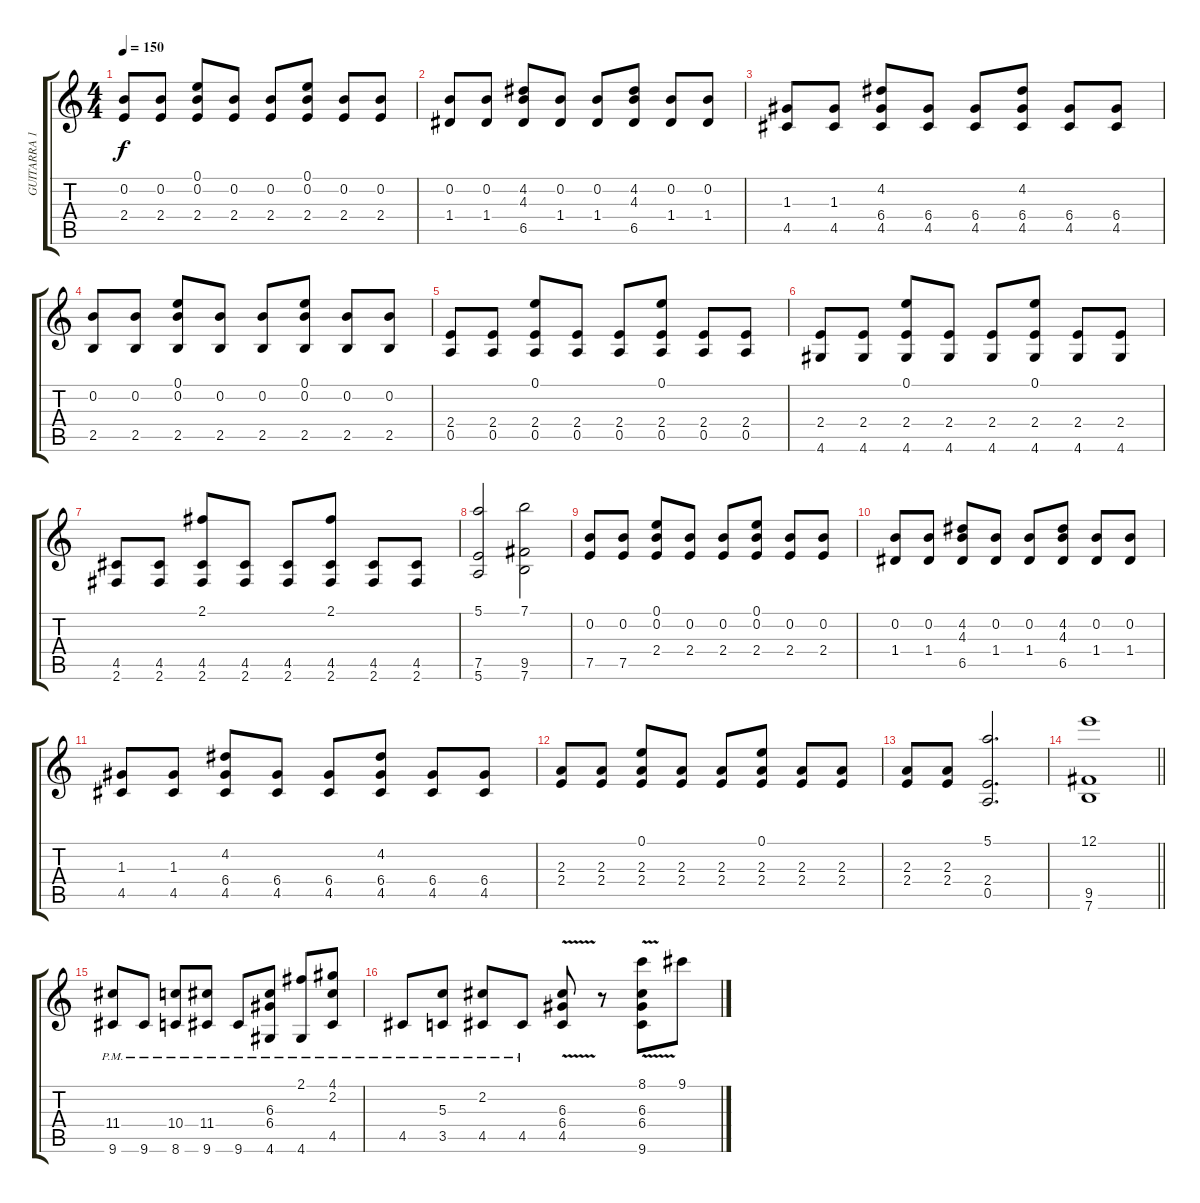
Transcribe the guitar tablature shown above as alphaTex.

\track ("GUITARRA 1y2" "GUITARRA 1") {instrument overdrivenguitar}
\staff {score tabs}
\tuning (E4 B3 G3 D3 A2 E2) {hide}
\ts (4 4)
\tempo 150
\clef g2
\ks c
(0.2 2.4).8{dy f} (0.2 2.4).8 (0.1 0.2 2.4).8 (0.2 2.4).8 (0.2 2.4).8 (0.1 0.2 2.4).8 (0.2 2.4).8 (0.2 2.4).8 |
(0.2 1.4).8 (0.2 1.4).8 (4.2 4.3 6.5).8 (0.2 1.4).8 (0.2 1.4).8 (4.2 4.3 6.5).8 (0.2 1.4).8 (0.2 1.4).8 |
(1.3 4.5).8 (1.3 4.5).8 (4.2 6.4 4.5).8 (6.4 4.5).8 (6.4 4.5).8 (4.2 6.4 4.5).8 (6.4 4.5).8 (6.4 4.5).8 |
(0.2 2.5).8 (0.2 2.5).8 (0.1 0.2 2.5).8 (0.2 2.5).8 (0.2 2.5).8 (0.1 0.2 2.5).8 (0.2 2.5).8 (0.2 2.5).8 |
(2.4 0.5).8 (2.4 0.5).8 (0.1 2.4 0.5).8 (2.4 0.5).8 (2.4 0.5).8 (0.1 2.4 0.5).8 (2.4 0.5).8 (2.4 0.5).8 |
(2.4 4.6).8 (2.4 4.6).8 (0.1 2.4 4.6).8 (2.4 4.6).8 (2.4 4.6).8 (0.1 2.4 4.6).8 (2.4 4.6).8 (2.4 4.6).8 |
(4.5 2.6).8 (4.5 2.6).8 (2.1 4.5 2.6).8 (4.5 2.6).8 (4.5 2.6).8 (2.1 4.5 2.6).8 (4.5 2.6).8 (4.5 2.6).8 |
(5.1 7.5 5.6).2 (7.1 9.5 7.6).2 |
(0.2 7.5).8 (0.2 7.5).8 (0.1 0.2 2.4).8 (0.2 2.4).8 (0.2 2.4).8 (0.1 0.2 2.4).8 (0.2 2.4).8 (0.2 2.4).8 |
(0.2 1.4).8 (0.2 1.4).8 (4.2 4.3 6.5).8 (0.2 1.4).8 (0.2 1.4).8 (4.2 4.3 6.5).8 (0.2 1.4).8 (0.2 1.4).8 |
(1.3 4.5).8 (1.3 4.5).8 (4.2 6.4 4.5).8 (6.4 4.5).8 (6.4 4.5).8 (4.2 6.4 4.5).8 (6.4 4.5).8 (6.4 4.5).8 |
(2.3 2.4).8 (2.3 2.4).8 (0.1 2.3 2.4).8 (2.3 2.4).8 (2.3 2.4).8 (0.1 2.3 2.4).8 (2.3 2.4).8 (2.3 2.4).8 |
(2.3 2.4).8 (2.3 2.4).8 (5.1 2.4 0.5).2{d} |
\barLineRight lightlight
(12.1 9.5 7.6).1 |
(11.4{pm} 9.6{pm}).8 9.6{pm}.8 (10.4{pm} 8.6{pm}).8 (11.4{pm} 9.6{pm}).8 9.6{pm}.8 (6.3 6.4{pm} 4.6{pm}).8 (2.1 4.6{pm}).8 (4.1 2.2{pm} 4.5{pm}).8 |
4.5{pm}.8 (5.3{pm} 3.5{pm}).8 (2.2{pm} 4.5{pm}).8 4.5{pm}.8 (6.3{v} 6.4 4.5).8 r.8 (8.1 6.3{v} 6.4 9.6).8 9.1.8
